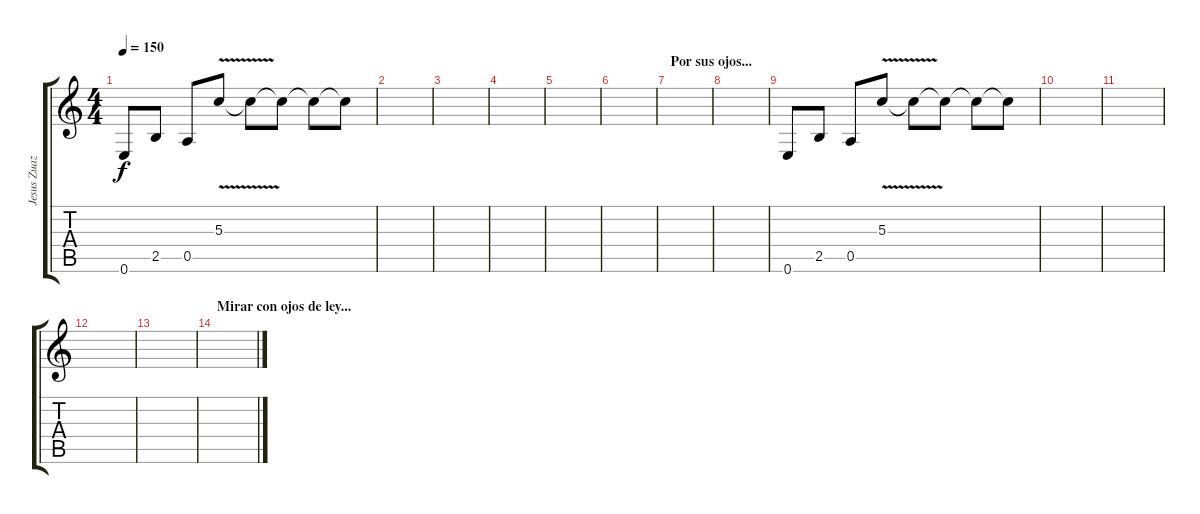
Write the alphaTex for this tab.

\track ("Jesus Zuazo" "Jesus Zuaz") {instrument distortionguitar}
\staff {score tabs}
\tuning (E4 B3 G3 D3 A2 E2) {hide}
\ts (4 4)
\tempo 150
\clef g2
\ks c
0.6.8{dy f volume 13} 2.5.8 0.5.8 5.3{v}.8 5.3{t}.8 5.3{t}.8 5.3{t}.8 5.3{t}.8 |
|
|
|
|
|
\section ("" "Por sus ojos...")
|
|
0.6.8{volume 13} 2.5.8 0.5.8 5.3{v}.8 5.3{t}.8 5.3{t}.8 5.3{t}.8 5.3{t}.8 |
|
|
|
|
\section ("" "Mirar con ojos de ley...")
